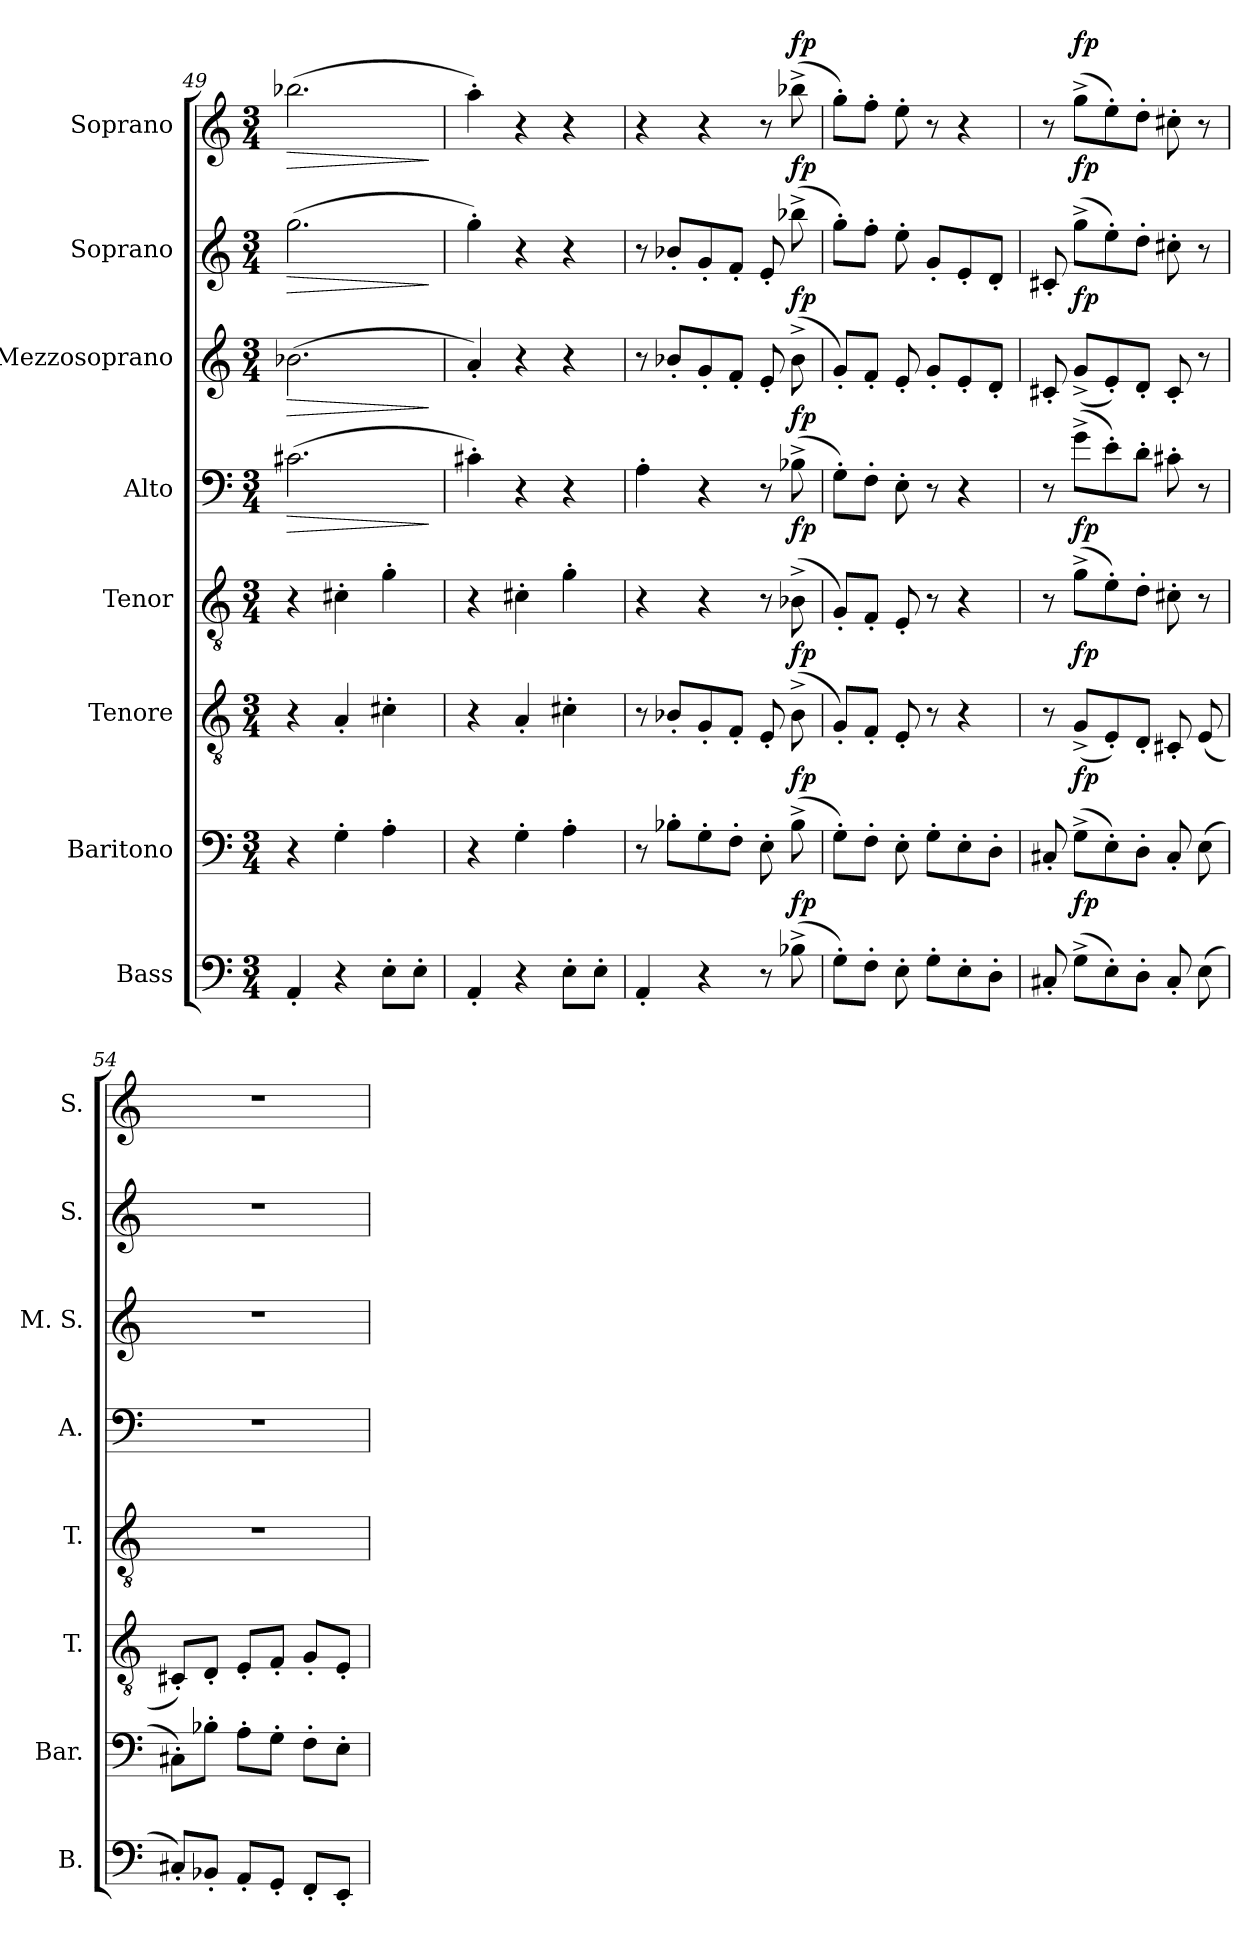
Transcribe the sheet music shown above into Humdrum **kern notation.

**kern	**dynam	**kern	**dynam	**kern	**dynam	**kern	**dynam	**kern	**dynam	**kern	**dynam	**kern	**dynam	**kern	**dynam
*part8	*part8	*part7	*part7	*part6	*part6	*part5	*part5	*part4	*part4	*part3	*part3	*part2	*part2	*part1	*part1
*staff8	*staff8	*staff7	*staff7	*staff6	*staff6	*staff5	*staff5	*staff4	*staff4	*staff3	*staff3	*staff2	*staff2	*staff1	*staff1
*I"Bass	*	*I"Baritono	*	*I"Tenore	*	*I"Tenor	*	*I"Alto	*	*I"Mezzosoprano	*	*I"Soprano	*	*I"Soprano	*
*I'B.	*	*I'Bar.	*	*I'T.	*	*I'T.	*	*I'A.	*	*I'M. S.	*	*I'S.	*	*I'S.	*
*clefF4	*	*clefF4	*	*clefGv2	*	*clefGv2	*	*clefF4	*	*clefG2	*	*clefG2	*	*clefG2	*
*k[]	*	*k[]	*	*k[]	*	*k[]	*	*k[]	*	*k[]	*	*k[]	*	*k[]	*
*M3/4	*	*M3/4	*	*M3/4	*	*M3/4	*	*M3/4	*	*M3/4	*	*M3/4	*	*M3/4	*
=49	=49	=49	=49	=49	=49	=49	=49	=49	=49	=49	=49	=49	=49	=49	=49
!	!	!	!	!	!	!	!	!	!LO:HP:b	!	!LO:HP:b	!	!LO:HP:b	!	!LO:HP:b
4AA'/	.	4r	.	4r	.	4r	.	(2.c#X\	>	(2.b-X\	>	(2.gg\	>	(2.bb-X\	>
4r	.	4G'\	.	4A'/	.	4c#X'\	.	.	.	.	.	.	.	.	.
8E'\L	.	4A'\	.	4c#X'\	.	4g'\	.	.	.	.	.	.	.	.	.
8E'\J	.	.	.	.	.	.	.	.	.	.	.	.	.	.	.
.	.	.	.	.	.	.	.	.	]	.	]	.	]	.	]
=50	=50	=50	=50	=50	=50	=50	=50	=50	=50	=50	=50	=50	=50	=50	=50
4AA'/	.	4r	.	4r	.	4r	.	4c#X'\)	.	4a'/)	.	4gg'\)	.	4aa'\)	.
4r	.	4G'\	.	4A'/	.	4c#X'\	.	4r	.	4r	.	4r	.	4r	.
8E'\L	.	4A'\	.	4c#X'\	.	4g'\	.	4r	.	4r	.	4r	.	4r	.
8E'\J	.	.	.	.	.	.	.	.	.	.	.	.	.	.	.
!!LO:PB:g=z
=51	=51	=51	=51	=51	=51	=51	=51	=51	=51	=51	=51	=51	=51	=51	=51
4AA'/	.	8r	.	8r	.	4r	.	4A'\	.	8r	.	8r	.	4r	.
.	.	8B-X'\L	.	8B-X'/L	.	.	.	.	.	8b-X'/L	.	8b-X'/L	.	.	.
4r	.	8G'\	.	8G'/	.	4r	.	4r	.	8g'/	.	8g'/	.	4r	.
.	.	8F'\J	.	8F'/J	.	.	.	.	.	8f'/J	.	8f'/J	.	.	.
8r	.	8E'\	.	8E'/	.	8r	.	8r	.	8e'/	.	8e'/	.	8r	.
!	!LO:DY:a	!	!LO:DY:a	!	!LO:DY:a	!	!LO:DY:a	!	!LO:DY:a	!	!LO:DY:a	!	!LO:DY:a	!	!LO:DY:a
(8B-X^\	fp	(8B-^\	fp	(8B-^\	fp	(8B-X^\	fp	(8B-X^\	fp	(8b-^\	fp	(8bb-X^\	fp	(8bb-X^\	fp
=52	=52	=52	=52	=52	=52	=52	=52	=52	=52	=52	=52	=52	=52	=52	=52
8G'\L)	.	8G'\L)	.	8G'/L)	.	8G'/L)	.	8G'\L)	.	8g'/L)	.	8gg'\L)	.	8gg'\L)	.
8F'\J	.	8F'\J	.	8F'/J	.	8F'/J	.	8F'\J	.	8f'/J	.	8ff'\J	.	8ff'\J	.
8E'\	.	8E'\	.	8E'/	.	8E'/	.	8E'\	.	8e'/	.	8ee'\	.	8ee'\	.
8G'\L	.	8G'\L	.	8r	.	8r	.	8r	.	8g'/L	.	8g'/L	.	8r	.
8E'\	.	8E'\	.	4r	.	4r	.	4r	.	8e'/	.	8e'/	.	4r	.
8D'\J	.	8D'\J	.	.	.	.	.	.	.	8d'/J	.	8d'/J	.	.	.
=53	=53	=53	=53	=53	=53	=53	=53	=53	=53	=53	=53	=53	=53	=53	=53
8C#X'/	.	8C#X'/	.	8r	.	8r	.	8r	.	8c#X'/	.	8c#X'/	.	8r	.
!	!LO:DY:a	!	!LO:DY:a	!	!LO:DY:a	!	!LO:DY:a	!	!	!	!LO:DY:a	!	!LO:DY:a	!	!LO:DY:a
(8G^\L	fp	(8G^\L	fp	(8G^/L	fp	(8g^\L	fp	(8g^\L	.	(8g^/L	fp	(8gg^\L	fp	(8gg^\L	fp
8E'\)	.	8E'\)	.	8E'/)	.	8e'\)	.	8e'\)	.	8e'/)	.	8ee'\)	.	8ee'\)	.
8D'\J	.	8D'\J	.	8D'/J	.	8d'\J	.	8d'\J	.	8d'/J	.	8dd'\J	.	8dd'\J	.
8C#'/	.	8C#'/	.	8C#X'/	.	8c#X'\	.	8c#X'\	.	8c#'/	.	8cc#X'\	.	8cc#X'\	.
(8E\	.	(8E\	.	(8E/	.	8r	.	8r	.	8r	.	8r	.	8r	.
=54	=54	=54	=54	=54	=54	=54	=54	=54	=54	=54	=54	=54	=54	=54	=54
8C#X'/L)	.	8C#X'\L)	.	8C#X'/L)	.	2.r	.	2.r	.	2.r	.	2.r	.	2.r	.
8BB-X'/J	.	8B-X'\J	.	8D'/J	.	.	.	.	.	.	.	.	.	.	.
8AA'/L	.	8A'\L	.	8E'/L	.	.	.	.	.	.	.	.	.	.	.
8GG'/J	.	8G'\J	.	8F'/J	.	.	.	.	.	.	.	.	.	.	.
8FF'/L	.	8F'\L	.	8G'/L	.	.	.	.	.	.	.	.	.	.	.
8EE'/J	.	8E'\J	.	8E'/J	.	.	.	.	.	.	.	.	.	.	.
=	=	=	=	=	=	=	=	=	=	=	=	=	=	=	=
*-	*-	*-	*-	*-	*-	*-	*-	*-	*-	*-	*-	*-	*-	*-	*-
